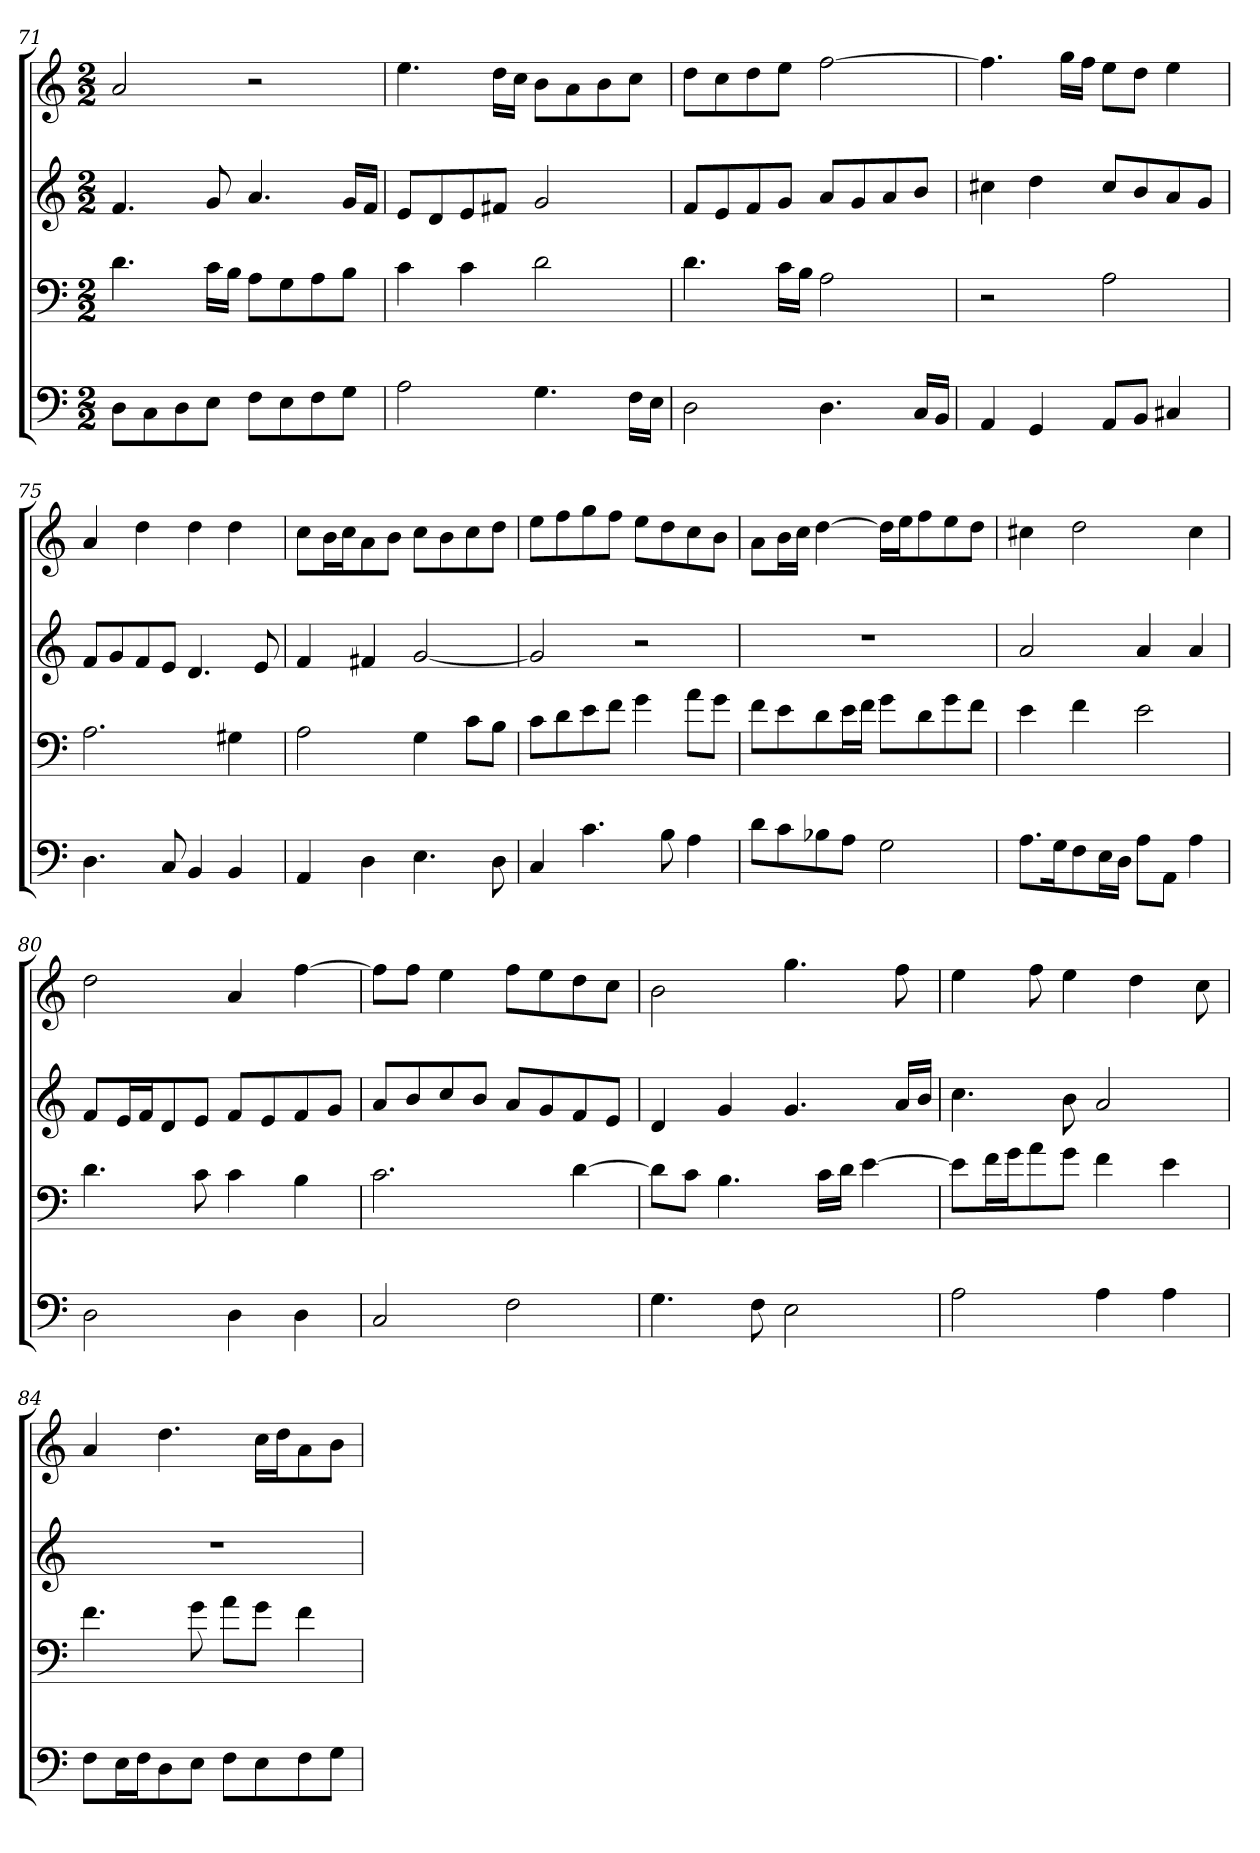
**kern	**kern	**kern	**kern
*part4	*part3	*part2	*part1
*staff4	*staff3	*staff2	*staff1
*clefF4	*clefF4	*clefG2	*clefG2
*k[]	*k[]	*k[]	*k[]
*D:dor	*D:dor	*D:dor	*D:dor
*M2/2	*M2/2	*M2/2	*M2/2
=71	=71	=71	=71
8D\L	4.d	4.f	2a
8C\	.	.	.
8D\	.	.	.
8E\J	16c\LL	8g	.
.	16B\JJ	.	.
8F\L	8A\L	4.a	2r
8E\	8G\	.	.
8F\	8A\	.	.
8G\J	8B\J	16g/LL	.
.	.	16f/JJ	.
=72	=72	=72	=72
2A	4c	8e/L	4.ee
.	.	8d/	.
.	4c	8e/	.
.	.	8f#X/J	16dd\LL
.	.	.	16cc\JJ
4.G	2d	2g	8b\L
.	.	.	8a\
.	.	.	8b\
16F\LL	.	.	8cc\J
16E\JJ	.	.	.
=73	=73	=73	=73
2D	4.d	8f/L	8dd\L
.	.	8e/	8cc\
.	.	8f/	8dd\
.	16c\LL	8g/J	8ee\J
.	16B\JJ	.	.
4.D	2A	8a/L	[2ff
.	.	8g/	.
.	.	8a/	.
16C/LL	.	8b/J	.
16BB/JJ	.	.	.
=74	=74	=74	=74
4AA	2r	4cc#X	4.ff]
4GG	.	4dd	.
.	.	.	16gg\LL
.	.	.	16ff\JJ
8AA/L	2A	8cc#/L	8ee\L
8BB/J	.	8b/	8dd\J
4C#X	.	8a/	4ee
.	.	8g/J	.
=75	=75	=75	=75
4.D	2.A	8f/L	4a
.	.	8g/	.
.	.	8f/	4dd
8C	.	8e/J	.
4BB	.	4.d	4dd
4BB	4G#X	.	4dd
.	.	8e	.
=76	=76	=76	=76
4AA	2A	4f	8cc\L
.	.	.	16b\L
.	.	.	16cc\J
4D	.	4f#X	8a\
.	.	.	8b\J
4.E	4G	[2g	8cc\L
.	.	.	8b\
.	8c\L	.	8cc\
8D	8B\J	.	8dd\J
=77	=77	=77	=77
4C	8c\L	2g]	8ee\L
.	8d\	.	8ff\
4.c	8e\	.	8gg\
.	8f\J	.	8ff\J
.	4g	2r	8ee\L
8B	.	.	8dd\
4A	8a\L	.	8cc\
.	8g\J	.	8b\J
=78	=78	=78	=78
8d\L	8f\L	1r	8a\L
8c\	8e\	.	16b\L
.	.	.	16cc\JJ
8B-X\	8d\	.	[4dd
8A\J	16e\L	.	.
.	16f\JJ	.	.
2G	8g\L	.	16dd\LL]
.	.	.	16ee\J
.	8d\	.	8ff\
.	8g\	.	8ee\
.	8f\J	.	8dd\J
=79	=79	=79	=79
8.A\L	4e	2a	4cc#X
16G\K	.	.	.
8F\	4f	.	2dd
16E\L	.	.	.
16D\JJ	.	.	.
8A\L	2e	4a	.
8AA\J	.	.	.
4A	.	4a	4cc#
=80	=80	=80	=80
2D	4.d	8f/L	2dd
.	.	16e/L	.
.	.	16f/J	.
.	.	8d/	.
.	8c	8e/J	.
4D	4c	8f/L	4a
.	.	8e/	.
4D	4B	8f/	[4ff
.	.	8g/J	.
=81	=81	=81	=81
2C	2.c	8a/L	8ff\L]
.	.	8b/	8ff\J
.	.	8cc/	4ee
.	.	8b/J	.
2F	.	8a/L	8ff\L
.	.	8g/	8ee\
.	[4d	8f/	8dd\
.	.	8e/J	8cc\J
=82	=82	=82	=82
4.G	8d\L]	4d	2b
.	8c\J	.	.
.	4.B	4g	.
8F	.	.	.
2E	.	4.g	4.gg
.	16c\LL	.	.
.	16d\JJ	.	.
.	[4e	.	.
.	.	16a/LL	8ff
.	.	16b/JJ	.
=83	=83	=83	=83
2A	8e\L]	4.cc	4ee
.	16f\L	.	.
.	16g\J	.	.
.	8a\	.	8ff
.	8g\J	8b	4ee
4A	4f	2a	.
.	.	.	4dd
4A	4e	.	.
.	.	.	8cc
=84	=84	=84	=84
8F\L	4.f	1r	4a
16E\L	.	.	.
16F\J	.	.	.
8D\	.	.	4.dd
8E\J	8g	.	.
8F\L	8a\L	.	.
8E\	8g\J	.	16cc\LL
.	.	.	16dd\J
8F\	4f	.	8a\
8G\J	.	.	8b\J
=	=	=	=
*-	*-	*-	*-
